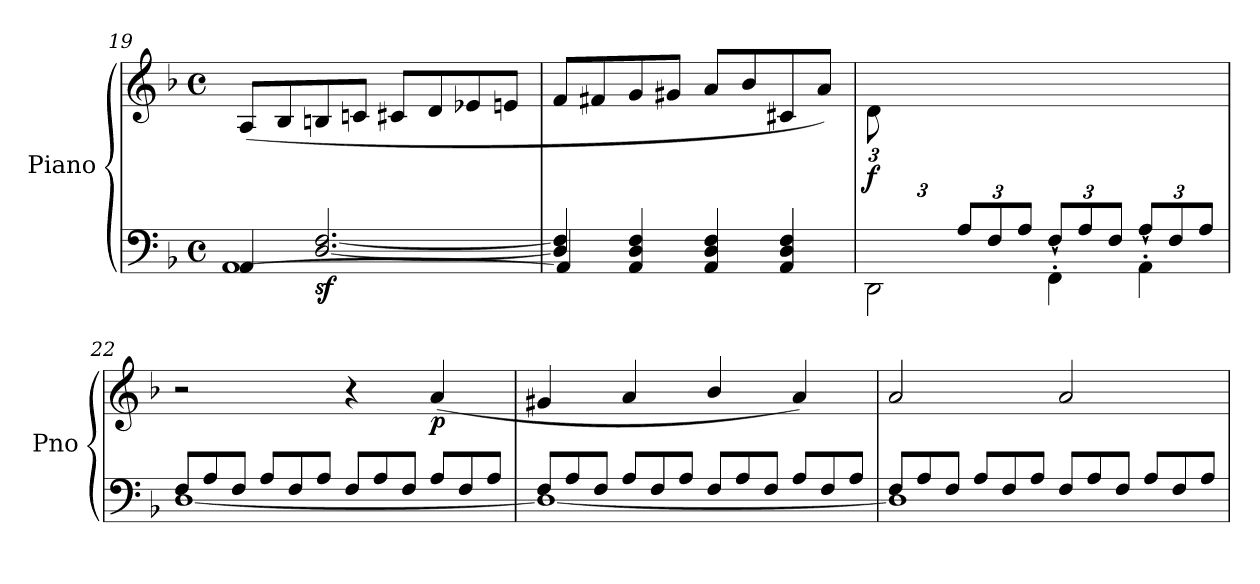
**kern	**kern	**dynam
*part1	*part1	*part1
*staff2	*staff1	*staff1/2
*I"Piano	*	*
*I'Pno	*	*
!!LO:LB:g=z
*clefF4	*clefG2	*
*k[b-]	*k[b-]	*
*M4/4	*M4/4	*
*met(c)	*met(c)	*
=19	=19	=19
*^	*	*
*	*^	*	*
1ryy	4AA/	[1AA	(>8A/L	.
.	.	.	8B-/	.
!	!	!	!	!LO:DY:b=2
.	[2.D/ [2.F/	.	8Bn/	sf
.	.	.	8cn/J	.
.	.	.	8c#X/L	.
.	.	.	8d/	.
.	.	.	8e-X/	.
.	.	.	8en/J	.
=20	=20	=20	=20	=20
1ryy	4D/] 4F/]	4AA/]	8f/L	.
.	.	.	8f#X/	.
.	4AA/ 4D/ 4F/	2.ryy	8g/	.
.	.	.	8g#X/J	.
.	4AA/ 4D/ 4F/	.	8a/L	.
.	.	.	8b-/	.
.	4AA/ 4D/ 4F/	.	8c#X/	.
.	.	.	8a/J)	.
=21	=21	=21	=21	=21
*	*	*	*Xbrackettup	*
!	!	!	!	!LO:DY:b
12ryy	1ryy	2DD\	12d\L	f
12A/	.	.	12%11ryy	.
12F/J	.	.	.	.
*Xbrackettup	*	*	*	*
12A/L	.	.	.	.
12F/	.	.	.	.
12A/J	.	.	.	.
12F/L	.	4FF'`\	.	.
12A/	.	.	.	.
12F/J	.	.	.	.
12A/L	.	4AA'`\	.	.
12F/	.	.	.	.
12A/J	.	.	.	.
*v	*v	*v	*	*
!!LO:PB:g=z
=22	=22	=22
*Xtuplet	*	*
*^	*	*
12F/L	[1D	2r	.
12A/	.	.	.
12F/J	.	.	.
12A/L	.	.	.
12F/	.	.	.
12A/J	.	.	.
12F/L	.	4r	.
12A/	.	.	.
12F/J	.	.	.
!	!	!	!LO:DY:b
12A/L	.	(<4a/	p
12F/	.	.	.
12A/J	.	.	.
=23	=23	=23	=23
12F/L	1D_	4g#X/	.
12A/	.	.	.
12F/J	.	.	.
12A/L	.	4a/	.
12F/	.	.	.
12A/J	.	.	.
12F/L	.	4b-/	.
12A/	.	.	.
12F/J	.	.	.
12A/L	.	4a/)	.
12F/	.	.	.
12A/J	.	.	.
=24	=24	=24	=24
12F/L	1D]	2a/	.
12A/	.	.	.
12F/J	.	.	.
12A/L	.	.	.
12F/	.	.	.
12A/J	.	.	.
12F/L	.	2a/	.
12A/	.	.	.
12F/J	.	.	.
12A/L	.	.	.
12F/	.	.	.
12A/J	.	.	.
*v	*v	*	*
=	=	=
*-	*-	*-
